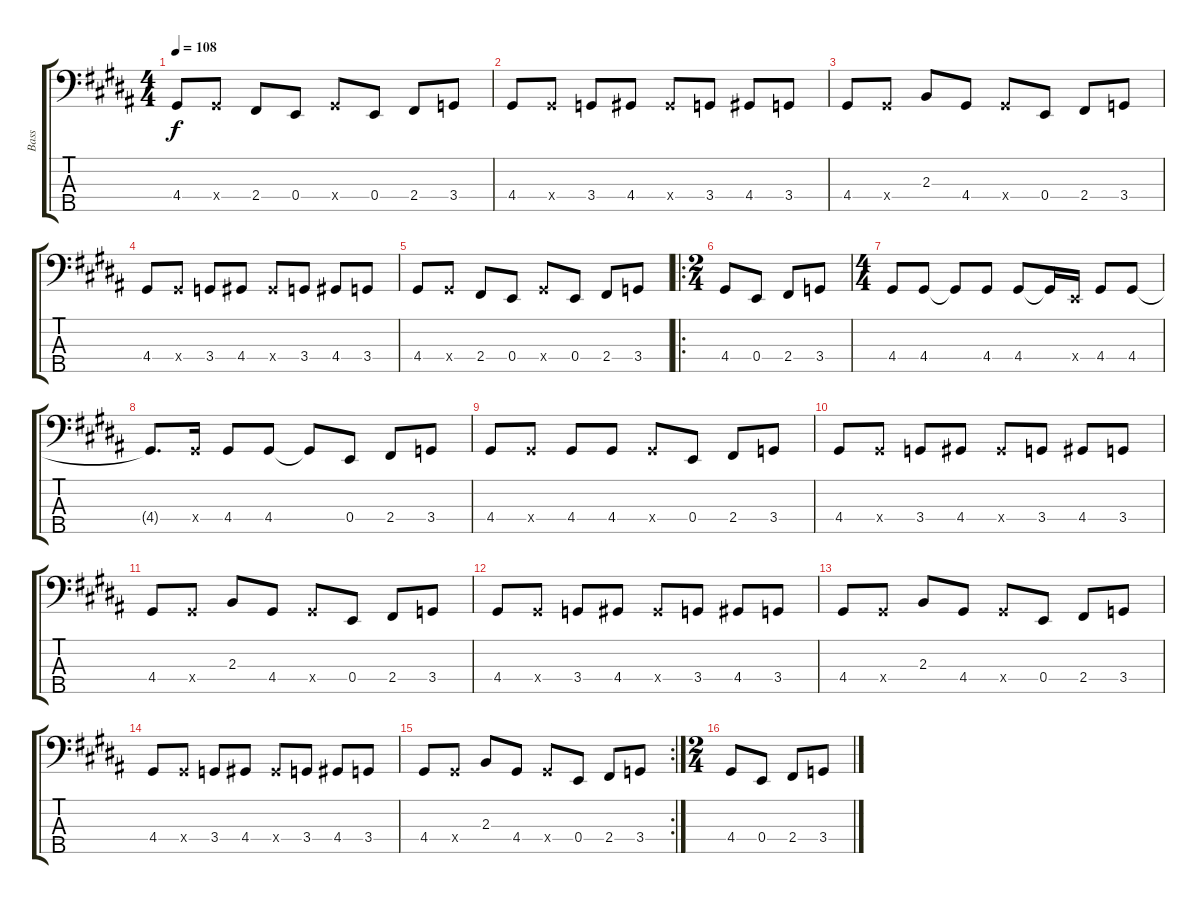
\track ("Bass" "Bass") {instrument electricbasspick}
\staff {score tabs}
\tuning (G2 D2 A1 E1 B0) {hide}
\ts (4 4)
\tempo 108
\clef f4
\ks g#minor
4.4.8{dy f} 4.4{x}.8 2.4.8 0.4.8 4.4{x}.8 0.4.8 2.4.8 3.4.8 |
4.4.8 4.4{x}.8 3.4.8 4.4.8 4.4{x}.8 3.4.8 4.4.8 3.4.8 |
4.4.8 4.4{x}.8 2.3.8 4.4.8 4.4{x}.8 0.4.8 2.4.8 3.4.8 |
4.4.8 4.4{x}.8 3.4.8 4.4.8 4.4{x}.8 3.4.8 4.4.8 3.4.8 |
4.4.8 4.4{x}.8 2.4.8 0.4.8 4.4{x}.8 0.4.8 2.4.8 3.4.8 |
\ro
\ts (2 4)
4.4.8 0.4.8 2.4.8 3.4.8 |
\ts (4 4)
4.4.8 4.4.8 4.4{t}.8 4.4.8 4.4.8 4.4{t}.16 0.4{x}.16 4.4.8 4.4.8 |
4.4{t}.8{d} 4.4{x}.16 4.4.8 4.4.8 4.4{t}.8 0.4.8 2.4.8 3.4.8 |
4.4.8 4.4{x}.8 4.4.8 4.4.8 4.4{x}.8 0.4.8 2.4.8 3.4.8 |
4.4.8 4.4{x}.8 3.4.8 4.4.8 4.4{x}.8 3.4.8 4.4.8 3.4.8 |
4.4.8 4.4{x}.8 2.3.8 4.4.8 4.4{x}.8 0.4.8 2.4.8 3.4.8 |
4.4.8 4.4{x}.8 3.4.8 4.4.8 4.4{x}.8 3.4.8 4.4.8 3.4.8 |
4.4.8 4.4{x}.8 2.3.8 4.4.8 4.4{x}.8 0.4.8 2.4.8 3.4.8 |
4.4.8 4.4{x}.8 3.4.8 4.4.8 4.4{x}.8 3.4.8 4.4.8 3.4.8 |
\rc 2
4.4.8 4.4{x}.8 2.3.8 4.4.8 4.4{x}.8 0.4.8 2.4.8 3.4.8 |
\ts (2 4)
4.4.8 0.4.8 2.4.8 3.4.8
